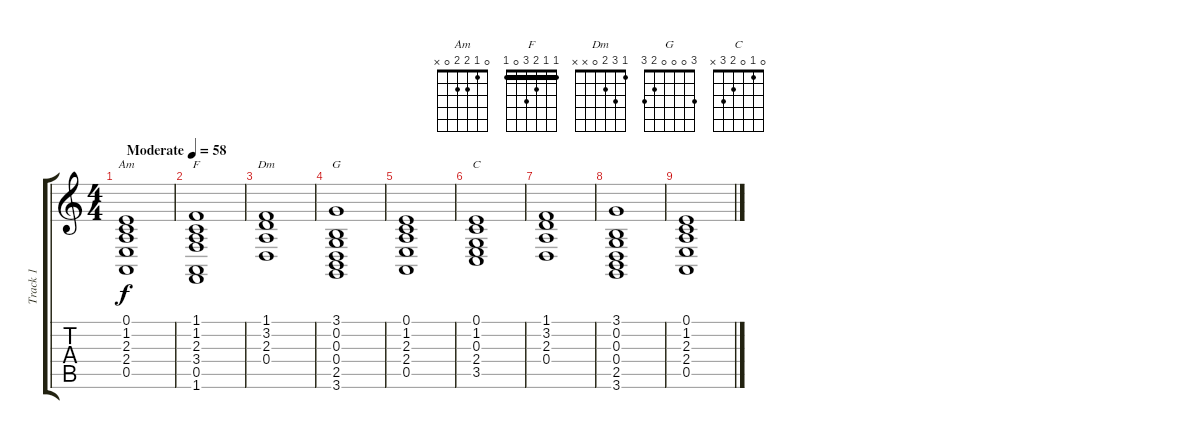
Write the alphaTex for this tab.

\track ("Track 1" "Track 1") {instrument stringensemble1}
\staff {score tabs}
\tuning (E4 B3 G3 D3 A2 E2) {hide}
\chord ("Am" 0 1 2 2 0 x)
\chord ("F" 1 1 2 3 0 1) {barre 1}
\chord ("Dm" 1 3 2 0 x x)
\chord ("G" 3 0 0 0 2 3)
\chord ("C" 0 1 0 2 3 x)
\ts (4 4)
\tempo (58 "Moderate")
\clef g2
\ks c
(0.1 1.2 2.3 2.4 0.5).1{ch "Am" dy f instrument stringensemble1} |
(1.1 1.2 2.3 3.4 0.5 1.6).1{ch "F"} |
(1.1 3.2 2.3 0.4).1{ch "Dm"} |
(3.1 0.2 0.3 0.4 2.5 3.6).1{ch "G"} |
(0.1 1.2 2.3 2.4 0.5).1 |
(0.1 1.2 0.3 2.4 3.5).1{ch "C"} |
(1.1 3.2 2.3 0.4).1 |
(3.1 0.2 0.3 0.4 2.5 3.6).1 |
(0.1 1.2 2.3 2.4 0.5).1
